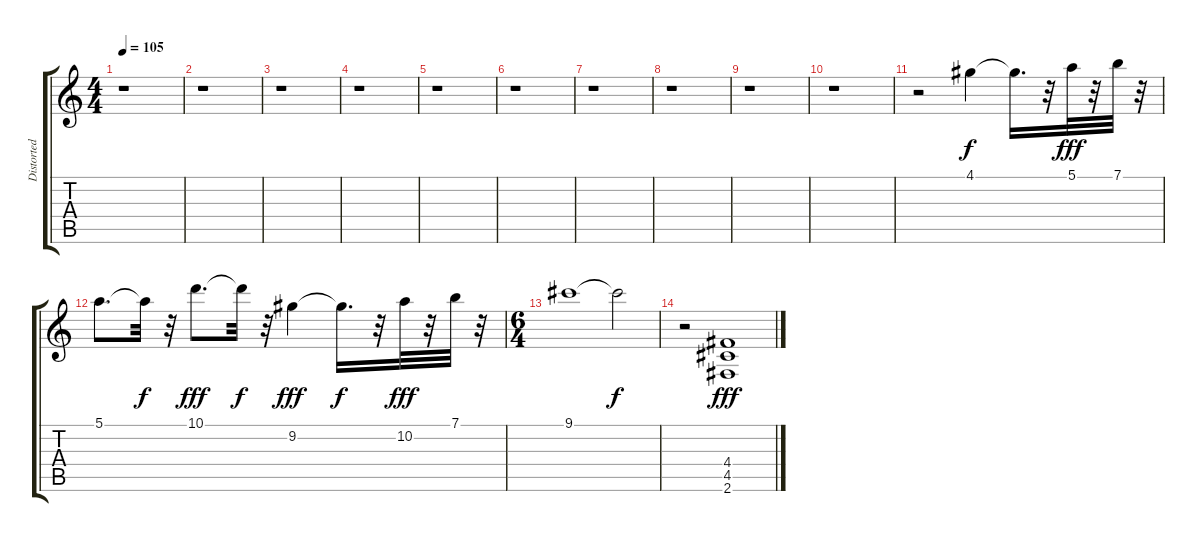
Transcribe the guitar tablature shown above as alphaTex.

\track ("Distorted Guitar" "Distorted ") {instrument distortionguitar}
\staff {score tabs}
\tuning (E4 B3 G3 D3 A2 E2) {hide}
\ts (4 4)
\tempo 105
\clef g2
\ks c
r.1{dy f} |
r.1 |
r.1 |
r.1 |
r.1 |
r.1 |
r.1 |
r.1 |
r.1 |
r.1 |
r.2 4.1.4{volume 11 balance 12} 4.1{t}.16{d} r.32 5.1.32{dy fff} r.32 7.1.32 r.32 |
5.1.8{d} 5.1{t}.32{dy f} r.32 10.1.8{d dy fff} 10.1{t}.32{dy f} r.32 9.2.4{dy fff} 9.2{t}.16{d dy f} r.32 10.2.32{dy fff} r.32 7.1.32 r.32 |
\ts (6 4)
9.1.1{volume 11} 9.1{t}.2{dy f} |
r.2 (4.4 4.5 2.6).1{dy fff volume 0}
